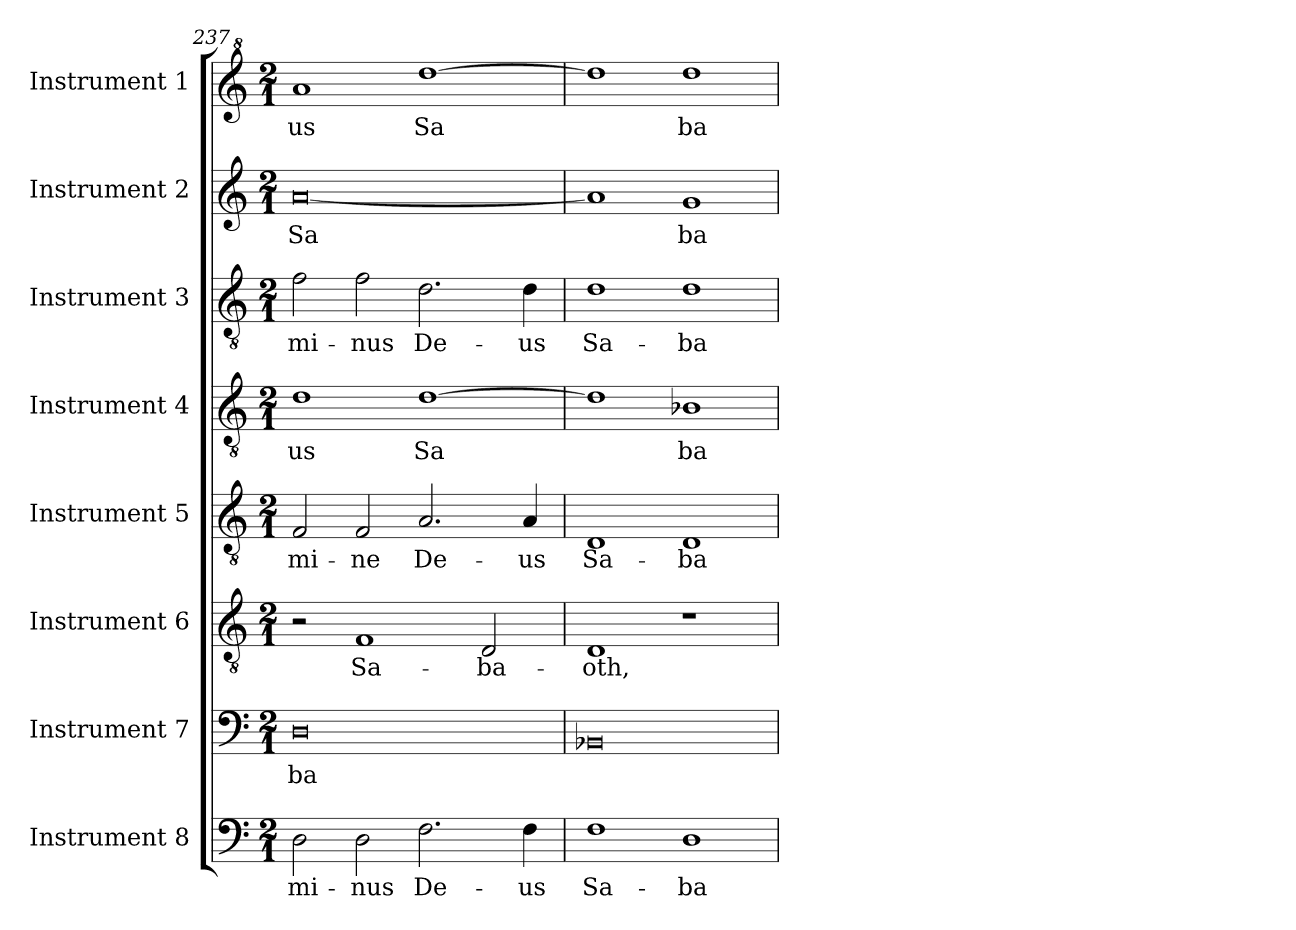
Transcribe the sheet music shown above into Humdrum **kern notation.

**kern	**text	**kern	**text	**kern	**text	**kern	**text	**kern	**text	**kern	**text	**kern	**text	**kern	**text
*part8	*part8	*part7	*part7	*part6	*part6	*part5	*part5	*part4	*part4	*part3	*part3	*part2	*part2	*part1	*part1
*staff8	*staff8	*staff7	*staff7	*staff6	*staff6	*staff5	*staff5	*staff4	*staff4	*staff3	*staff3	*staff2	*staff2	*staff1	*staff1
*I"Instrument 8	*	*I"Instrument 7	*	*I"Instrument 6	*	*I"Instrument 5	*	*I"Instrument 4	*	*I"Instrument 3	*	*I"Instrument 2	*	*I"Instrument 1	*
*clefF4	*	*clefF4	*	*clefGv2	*	*clefGv2	*	*clefGv2	*	*clefGv2	*	*clefG2	*	*clefG^2	*
*k[]	*	*k[]	*	*k[]	*	*k[]	*	*k[]	*	*k[]	*	*k[]	*	*k[]	*
*C:	*	*C:	*	*C:	*	*C:	*	*C:	*	*C:	*	*C:	*	*C:	*
*M2/1	*	*M2/1	*	*M2/1	*	*M2/1	*	*M2/1	*	*M2/1	*	*M2/1	*	*M2/1	*
=237	=237	=237	=237	=237	=237	=237	=237	=237	=237	=237	=237	=237	=237	=237	=237
!	!LO:LY:b:cj	!	!LO:LY:b:cj	!	!	!	!LO:LY:b:cj	!	!LO:LY:b:cj	!	!LO:LY:b:cj	!	!LO:LY:b:cj	!	!LO:LY:b:cj
2D\	-mi-	0D	-ba-	2r	.	2F/	-mi-	1d	-us	2f\	-mi-	[<0a	Sa-	1aa	-us
!	!LO:LY:b:cj	!	!	!	!LO:LY:b:cj	!	!LO:LY:b:cj	!	!	!	!LO:LY:b:cj	!	!	!	!
2D\	-nus	.	.	1F	Sa-	2F/	-ne	.	.	2f\	-nus	.	.	.	.
!	!LO:LY:b:cj	!	!	!	!	!	!LO:LY:b:cj	!	!LO:LY:b:cj	!	!LO:LY:b:cj	!	!	!	!LO:LY:b:cj
2.F\	De-	.	.	.	.	2.A/	De-	[>1d	Sa-	2.d\	De-	.	.	[>1ddd	Sa-
!	!	!	!	!	!LO:LY:b:cj	!	!	!	!	!	!	!	!	!	!
.	.	.	.	2D/	-ba-	.	.	.	.	.	.	.	.	.	.
!	!LO:LY:b:cj	!	!	!	!	!	!LO:LY:b:cj	!	!	!	!LO:LY:b:cj	!	!	!	!
4F\	-us	.	.	.	.	4A/	-us	.	.	4d\	-us	.	.	.	.
=238	=238	=238	=238	=238	=238	=238	=238	=238	=238	=238	=238	=238	=238	=238	=238
!	!LO:LY:b:cj	!	!LO:LY:b:cj	!	!LO:LY:b:cj	!	!LO:LY:b:cj	!	!LO:LY:b:cj	!	!LO:LY:b:cj	!	!LO:LY:b:cj	!	!LO:LY:b:cj
1F	Sa-	0BB-X	--	1D	-oth,	1D	Sa-	1d]	--	1d	Sa-	1a]	--	1ddd]	--
!	!LO:LY:b:cj	!	!	!	!	!	!LO:LY:b:cj	!	!LO:LY:b:cj	!	!LO:LY:b:cj	!	!LO:LY:b:cj	!	!LO:LY:b:cj
1D	-ba-	.	.	1r	.	1D	-ba-	1B-X	-ba-	1d	-ba-	1g	-ba-	1ddd	-ba-
=	=	=	=	=	=	=	=	=	=	=	=	=	=	=	=
*-	*-	*-	*-	*-	*-	*-	*-	*-	*-	*-	*-	*-	*-	*-	*-
